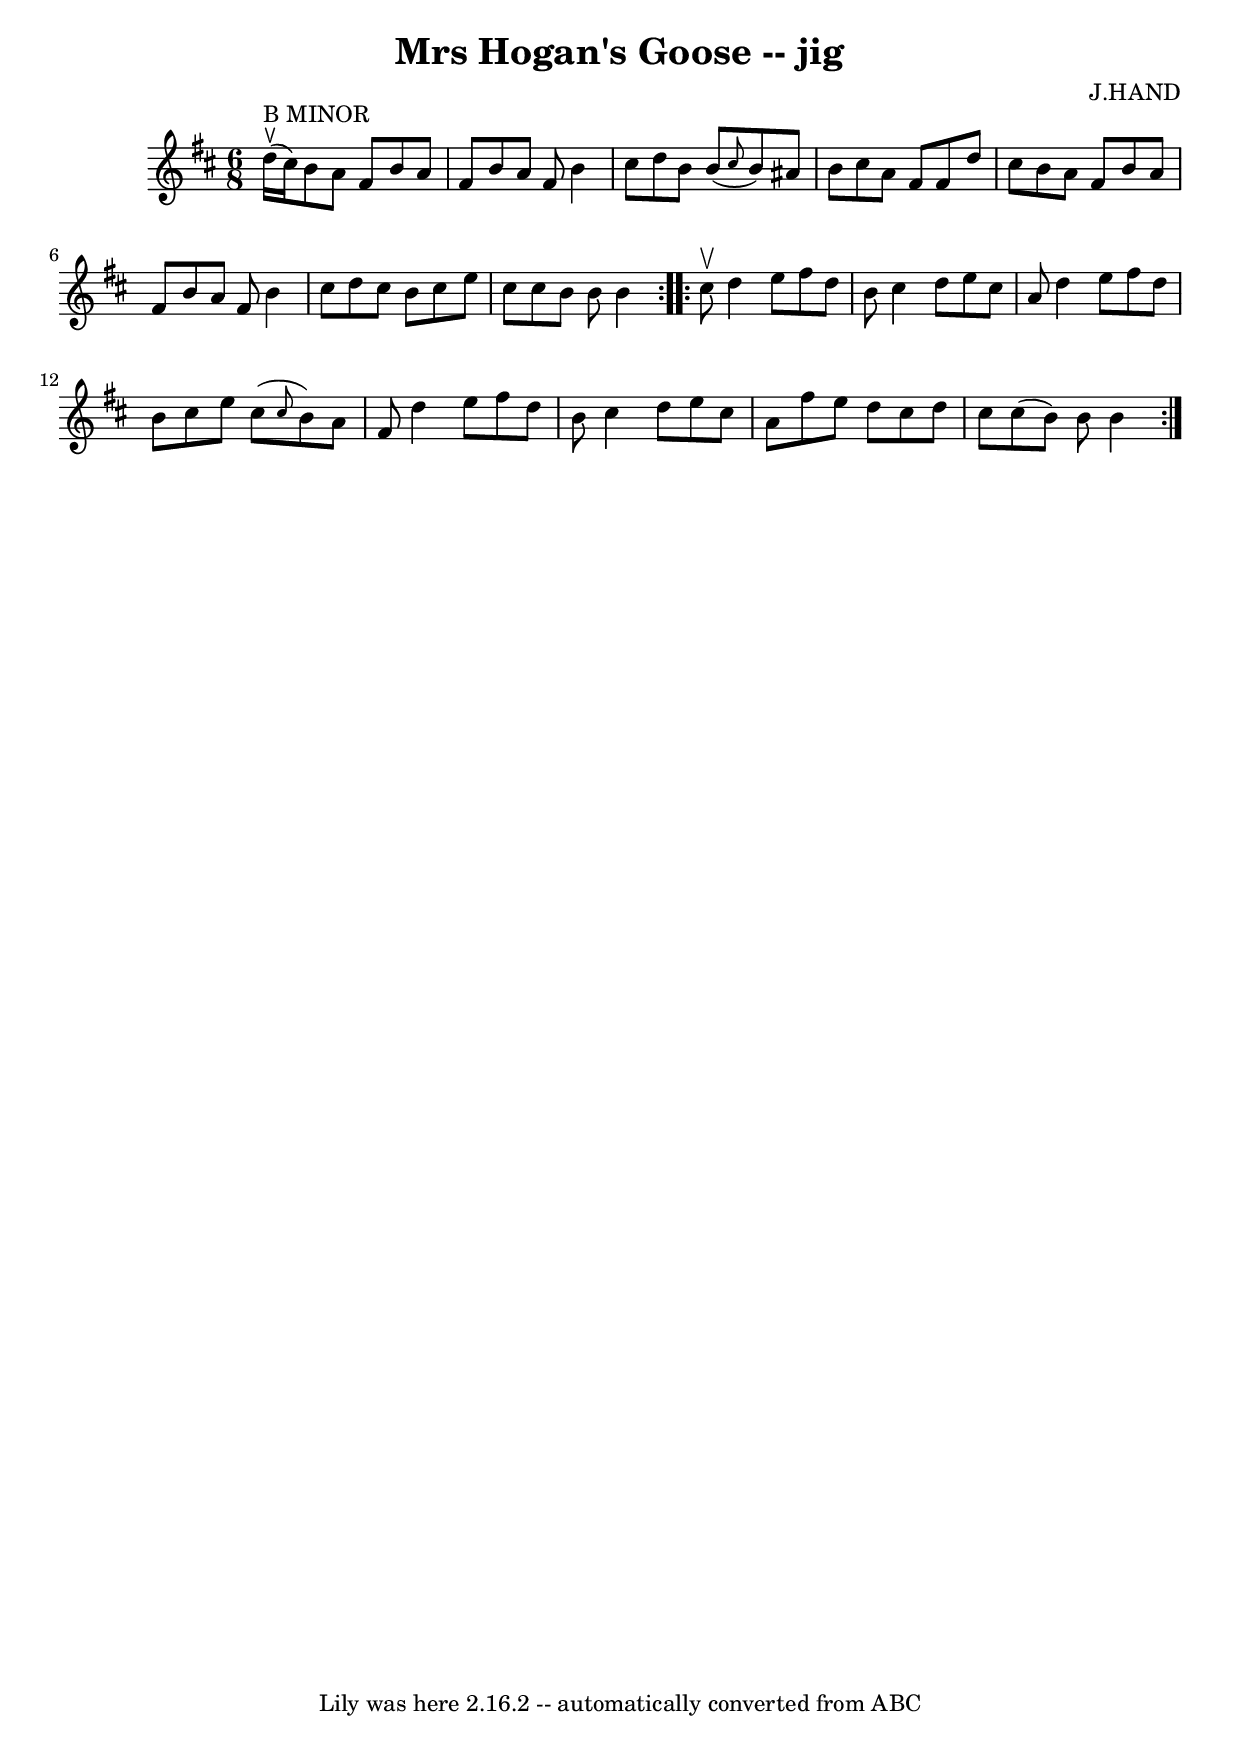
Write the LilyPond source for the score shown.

\version "2.16.2"
\include "Mammoth.ily"
\header {
  %% book = "Ryan's Mammoth Collection"
  composer = "J.HAND"
  crossRefNumber = "1"
  footnotes = ""
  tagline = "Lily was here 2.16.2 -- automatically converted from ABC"
  title = "Mrs Hogan's Goose -- jig"

}
voicedefault =  {



  \repeat volta 2 {

    \time 6/8 
    \key b \minor     d''16^"B MINOR"^\ltoe(cis''16)  |
         b'8 a'8 fis'8 b'8 a'8 fis'8   |
    b'8 a'8 fis'8         b'4 cis''8   |
    d''8 b'8 b'8 (\grace { cis''8  
			 } b'8)       ais'8 b'8   |
    cis''8 a'8 fis'8 fis'8 d''8 cis''8   |
    b'8 a'8 fis'8 b'8 a'8 fis'8  |
    b'8 a'8       fis'8 b'4 cis''8   |
    d''8 cis''8 b'8 cis''8 e''8         cis''8   |
    cis''8 b'8 b'8 b'4  
  } 
  \repeat volta 2 {     cis''8^\upbow  |
    d''4 e''8 fis''8 d''8 b'8  |
    cis''4         d''8 e''8 cis''8 a'8   |
    d''4 e''8 fis''8 d''8 b'8  |
    cis''8 e''8 cis''8 (\grace { cis''8  
			       } b'8) a'8         fis'8   |
    d''4 e''8 fis''8 d''8 b'8  |
    cis''4         d''8 e''8 cis''8 a'8   |
    fis''8 e''8 d''8 cis''8         d''8 cis''8   |
    cis''8 (b'8) b'8 b'4  
  }   

}

\score{
  <<

    \context Staff="default"
    {
      \voicedefault 
      
    }

  >>
  \layout {
    
  }
  \midi {
  }

}
